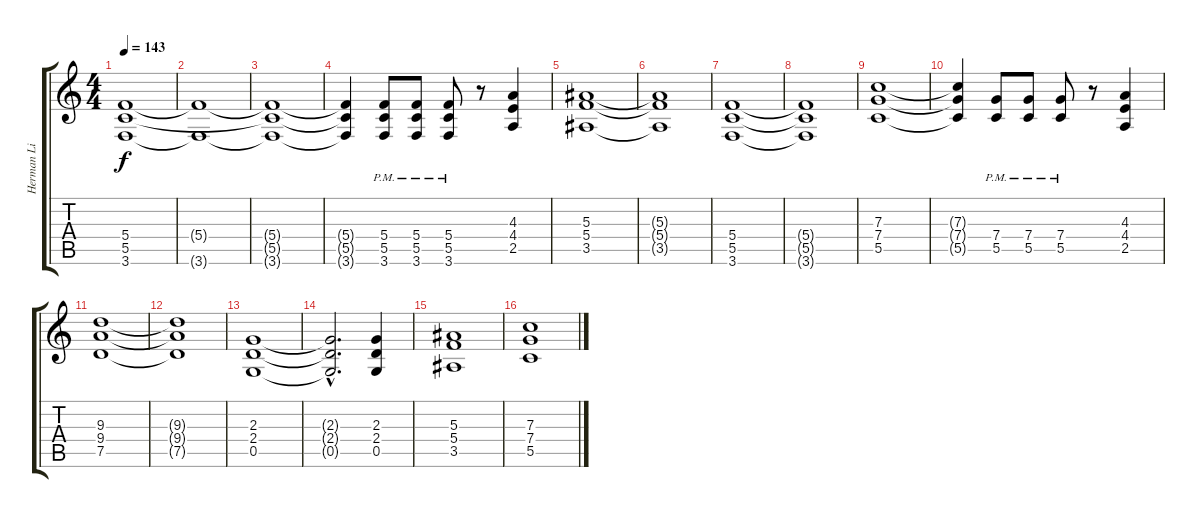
\track ("Herman Li (Rhythm)" "Herman Li ") {instrument distortionguitar}
\staff {score tabs}
\tuning (D4 A3 F3 C3 G2 D2) {hide}
\ts (4 4)
\tempo 143
\clef g2
\ks c
(5.4 5.5 3.6).1{dy f instrument distortionguitar} |
(5.4{t} 3.6{t}).1 |
(5.4{t} 5.5{t} 3.6{t}).1 |
(5.4{t} 5.5{t} 3.6{t}).4 (5.4{pm} 5.5 3.6{pm}).8 (5.4{pm} 5.5 3.6{pm}).8 (5.4{pm} 5.5 3.6{pm}).8 r.8 (4.3 4.4 2.5).4 |
(5.3 5.4 3.5).1 |
(5.3{t} 5.4{t} 3.5{t}).1 |
(5.4 5.5 3.6).1 |
(5.4{t} 5.5{t} 3.6{t}).1 |
(7.3 7.4 5.5).1 |
(7.3{t} 7.4{t} 5.5{t}).4 (7.4{pm} 5.5{pm}).8 (7.4{pm} 5.5{pm}).8 (7.4{pm} 5.5{pm}).8 r.8 (4.3 4.4 2.5).4 |
(9.3 9.4 7.5).1 |
(9.3{t} 9.4{t} 7.5{t}).1 |
(2.3 2.4 0.5).1 |
(2.3{hac t} 2.4{hac t} 0.5{hac t}).2{d} (2.3 2.4 0.5).4 |
(5.3 5.4 3.5).1 |
(7.3 7.4 5.5).1
